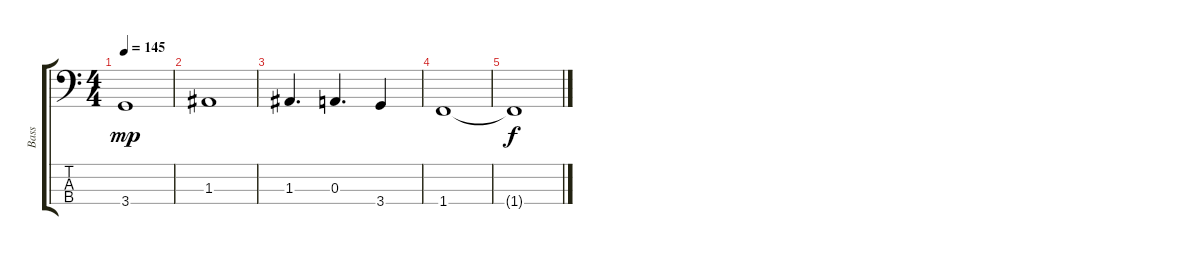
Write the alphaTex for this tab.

\track ("Bass" "Bass") {instrument electricbassfinger}
\staff {score tabs}
\tuning (G2 D2 A1 E1) {hide}
\ts (4 4)
\tempo 145
\clef f4
\ks c
3.4.1{dy mp} |
1.3.1 |
1.3.4{d} 0.3.4{d} 3.4.4 |
1.4.1 |
1.4{t}.1{dy f}
